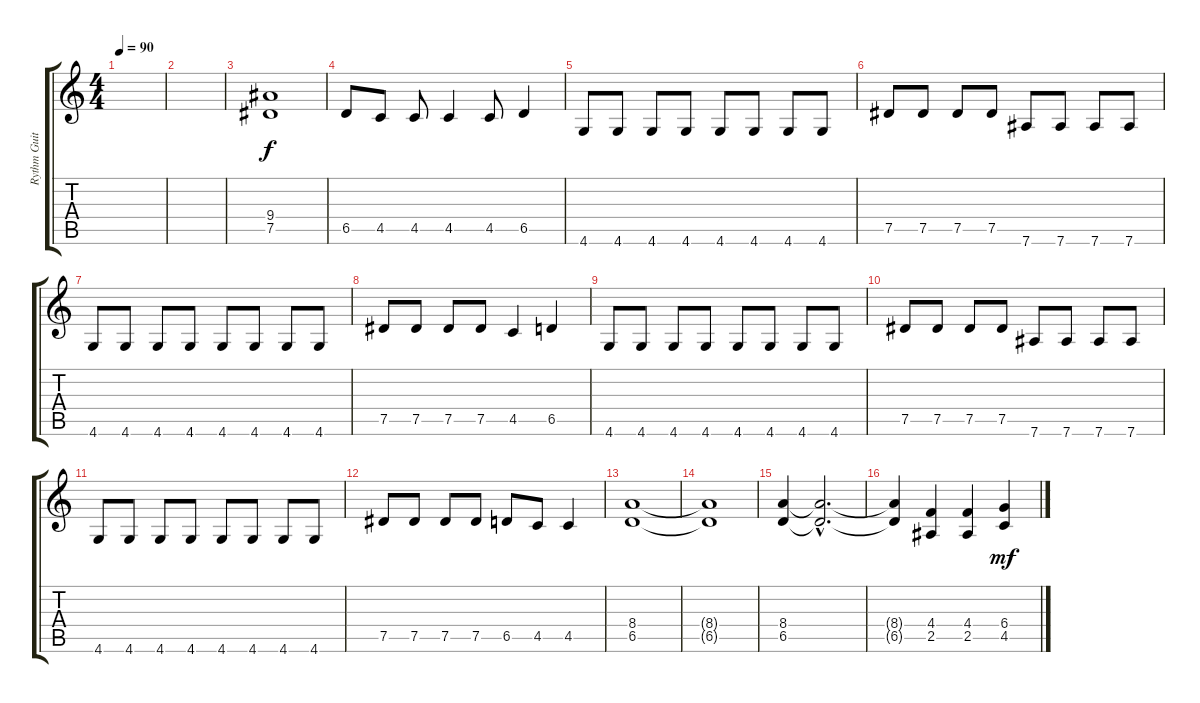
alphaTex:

\track ("Rythm Guitar" "Rythm Guit") {instrument distortionguitar}
\staff {score tabs}
\tuning (Eb4 Bb3 Gb3 Db3 Ab2 Eb2) {hide}
\ts (4 4)
\section ("" "")
\tempo 90
\clef g2
\ks c
|
|
(9.4 7.5).1 |
6.5.8 4.5.8 4.5.8 4.5.4 4.5.8 6.5.4 |
4.6.8 4.6.8 4.6.8 4.6.8 4.6.8 4.6.8 4.6.8 4.6.8 |
7.5.8 7.5.8 7.5.8 7.5.8 7.6.8 7.6.8 7.6.8 7.6.8 |
4.6.8 4.6.8 4.6.8 4.6.8 4.6.8 4.6.8 4.6.8 4.6.8 |
7.5.8 7.5.8 7.5.8 7.5.8 4.5.4 6.5.4 |
4.6.8 4.6.8 4.6.8 4.6.8 4.6.8 4.6.8 4.6.8 4.6.8 |
7.5.8 7.5.8 7.5.8 7.5.8 7.6.8 7.6.8 7.6.8 7.6.8 |
4.6.8 4.6.8 4.6.8 4.6.8 4.6.8 4.6.8 4.6.8 4.6.8 |
7.5.8 7.5.8 7.5.8 7.5.8 6.5.8 4.5.8 4.5.4 |
\section ("" "")
(8.4 6.5).1{volume 8} |
(8.4{t} 6.5{t}).1 |
(8.4 6.5).4{volume 13} (8.4{hac t} 6.5{hac t}).2{d volume 8} |
(8.4{t} 6.5{t}).4 (4.4 2.5).4{volume 13} (4.4 2.5).4 (6.4 4.5).4{dy mf}
